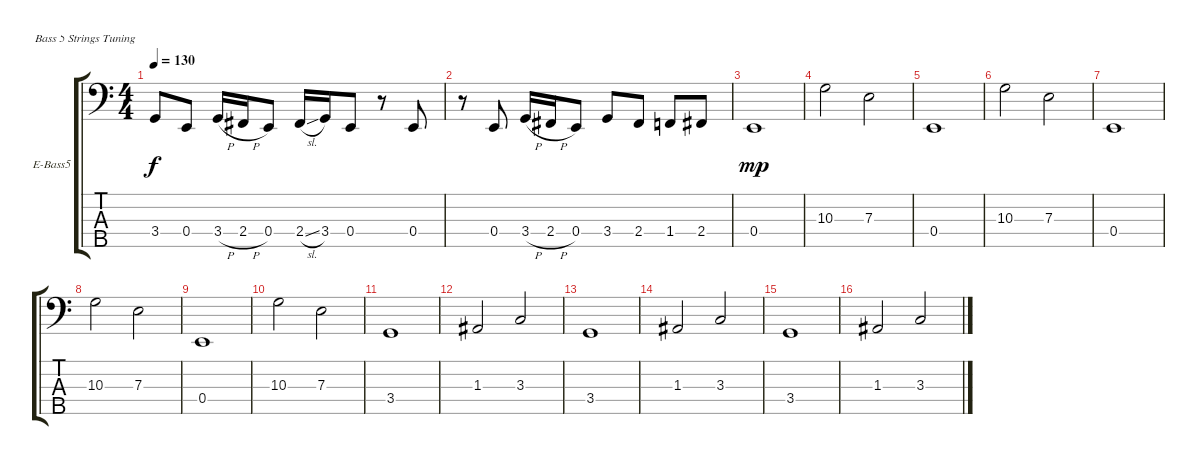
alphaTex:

\bracketExtendMode groupsimilarinstruments
\firstSystemTrackNameOrientation horizontal
\otherSystemsTrackNameOrientation horizontal
\track ("Bass" "E-Bass5") {instrument electricbassfinger}
\staff {score tabs}
\tuning (G2 D2 A1 E1 B0)
\ts (4 4)
\tempo 130
\clef f4
\ks c
3.4.8{dy f} 0.4.8 3.4{h}.16 2.4{h}.16 0.4.8 2.4{sl}.16 3.4.16 0.4.8 r.8 0.4.8 |
r.8 0.4.8 3.4{h}.16 2.4{h}.16 0.4.8 3.4.8 2.4.8 1.4.8 2.4.8 |
0.4.1{dy mp} |
10.3.2 7.3.2 |
0.4.1 |
10.3.2 7.3.2 |
0.4.1 |
10.3.2 7.3.2 |
0.4.1 |
10.3.2 7.3.2 |
3.4.1 |
1.3.2 3.3.2 |
3.4.1 |
1.3.2 3.3.2 |
3.4.1 |
1.3.2 3.3.2
